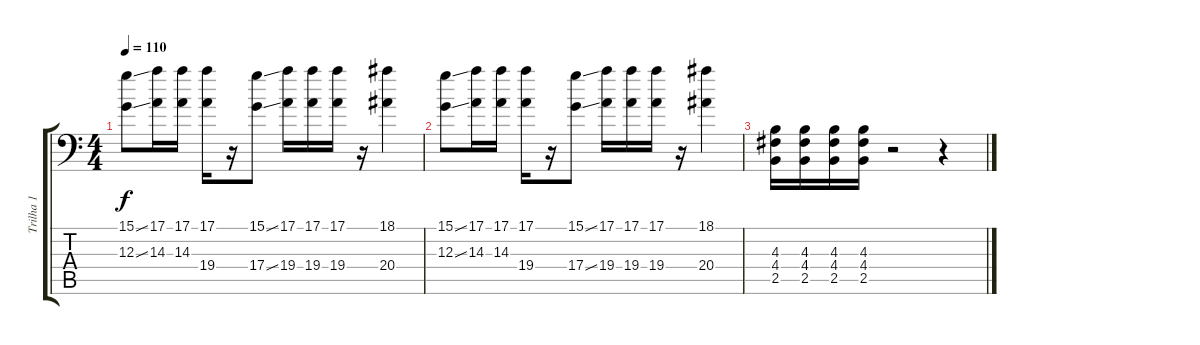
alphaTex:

\track ("Trilha 1" "Trilha 1") {instrument overdrivenguitar}
\staff {score tabs}
\tuning (E3 B2 G2 D2 A1 E1) {hide}
\ts (4 4)
\tempo 110
\clef f4
\ks c
(15.1{ss} 12.3{ss}).8{dy f} (17.1 14.3).16 (17.1 14.3).16 (17.1 19.4).16 r.16 (15.1{ss} 17.4{ss}).8 (17.1 19.4).16 (17.1 19.4).16 (17.1 19.4).16 r.16 (18.1 20.4).4 |
(15.1{ss} 12.3{ss}).8 (17.1 14.3).16 (17.1 14.3).16 (17.1 19.4).16 r.16 (15.1{ss} 17.4{ss}).8 (17.1 19.4).16 (17.1 19.4).16 (17.1 19.4).16 r.16 (18.1 20.4).4 |
(4.3 4.4 2.5).16 (4.3 4.4 2.5).16 (4.3 4.4 2.5).16 (4.3 4.4 2.5).16 r.2 r.4
